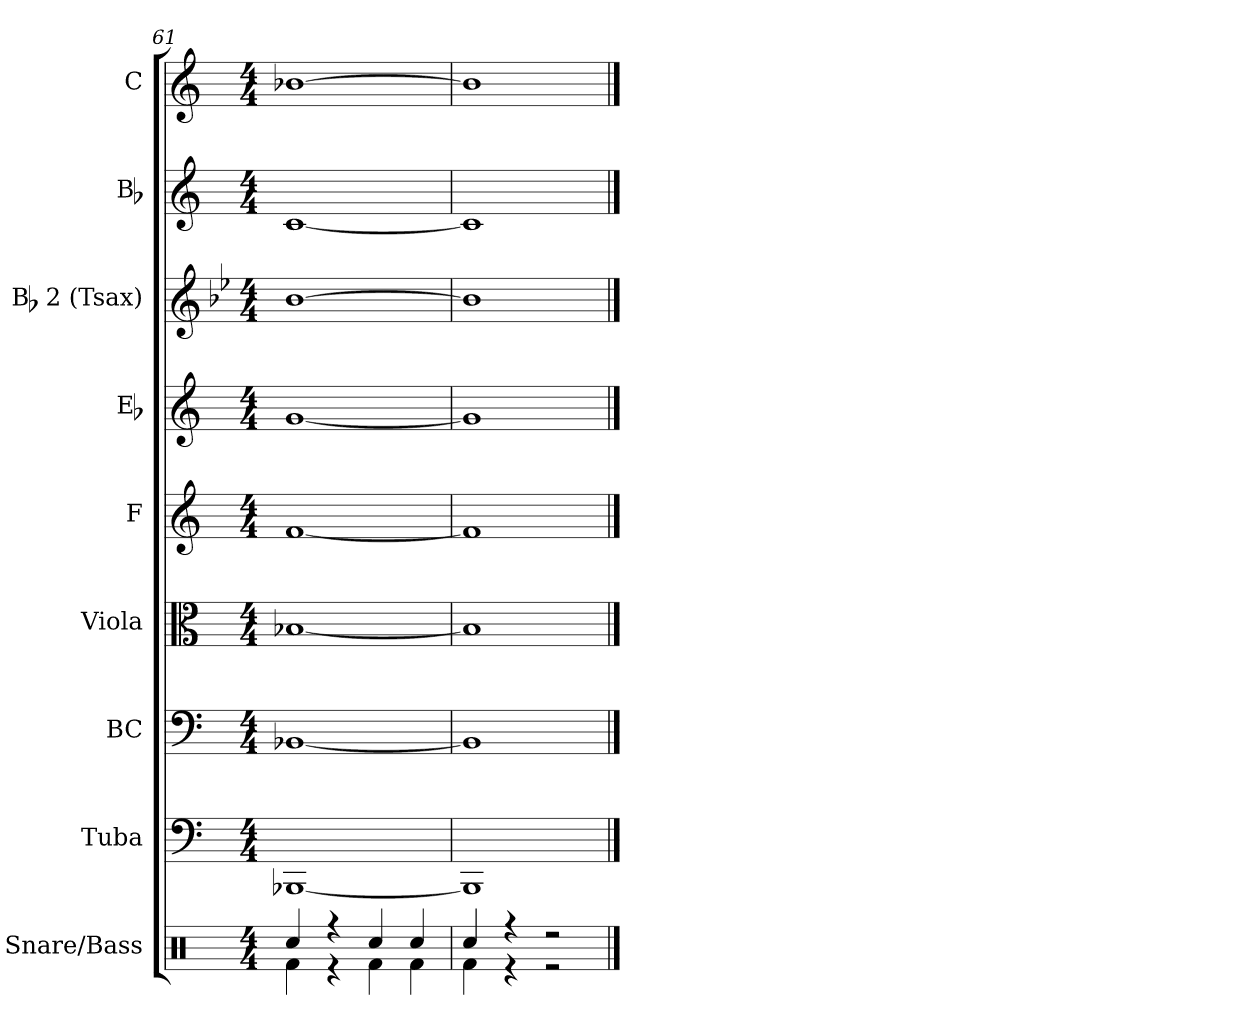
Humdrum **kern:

**kern	**kern	**kern	**kern	**kern	**kern	**kern	**kern	**kern
*part9	*part8	*part7	*part6	*part5	*part4	*part3	*part2	*part1
*staff9	*staff8	*staff7	*staff6	*staff5	*staff4	*staff3	*staff2	*staff1
*I"Snare/Bass	*I"Tuba	*I"BC	*I"Viola	*I"F	*I"Eb	*I"Bb 2 (Tsax)	*I"Bb	*I"C
*	*I'Tba.	*I'BC	*I'Vla.	*I'F	*I'Eb	*I'Bb2	*I'Bb	*I'C
*clefX	*clefF4	*clefF4	*clefC3	*clefG2	*clefG2	*clefG2	*clefG2	*clefG2
*	*	*	*	*ITrd4c7	*ITrd5c9	*ITrd8c14	*ITrd1c2	*
*k[]	*k[]	*k[]	*k[]	*k[b-]	*k[b-e-a-]	*k[b-e-]	*k[b-e-]	*k[]
*M4/4	*M4/4	*M4/4	*M4/4	*M4/4	*M4/4	*M4/4	*M4/4	*M4/4
=61	=61	=61	=61	=61	=61	=61	=61	=61
*^	*	*	*	*	*	*	*	*
4Rcci/	4Rfi\	[<1BBB-Xi	[<1BB-Xi	[<1B-Xi	[<1B-i	[<1B-i	[>1B-i	[<1B-i	[>1b-Xi
4r	4r	.	.	.	.	.	.	.	.
4Rcci/	4Rfi\	.	.	.	.	.	.	.	.
4Rcci/	4Rfi\	.	.	.	.	.	.	.	.
=62	=62	=62	=62	=62	=62	=62	=62	=62	=62
4Rcci/	4Rfi\	1BBB-i]	1BB-i]	1B-i]	1B-i]	1B-i]	1B-i]	1B-i]	1b-i]
4r	4r	.	.	.	.	.	.	.	.
2r	2r	.	.	.	.	.	.	.	.
*v	*v	*	*	*	*	*	*	*	*
==	==	==	==	==	==	==	==	==
*-	*-	*-	*-	*-	*-	*-	*-	*-
